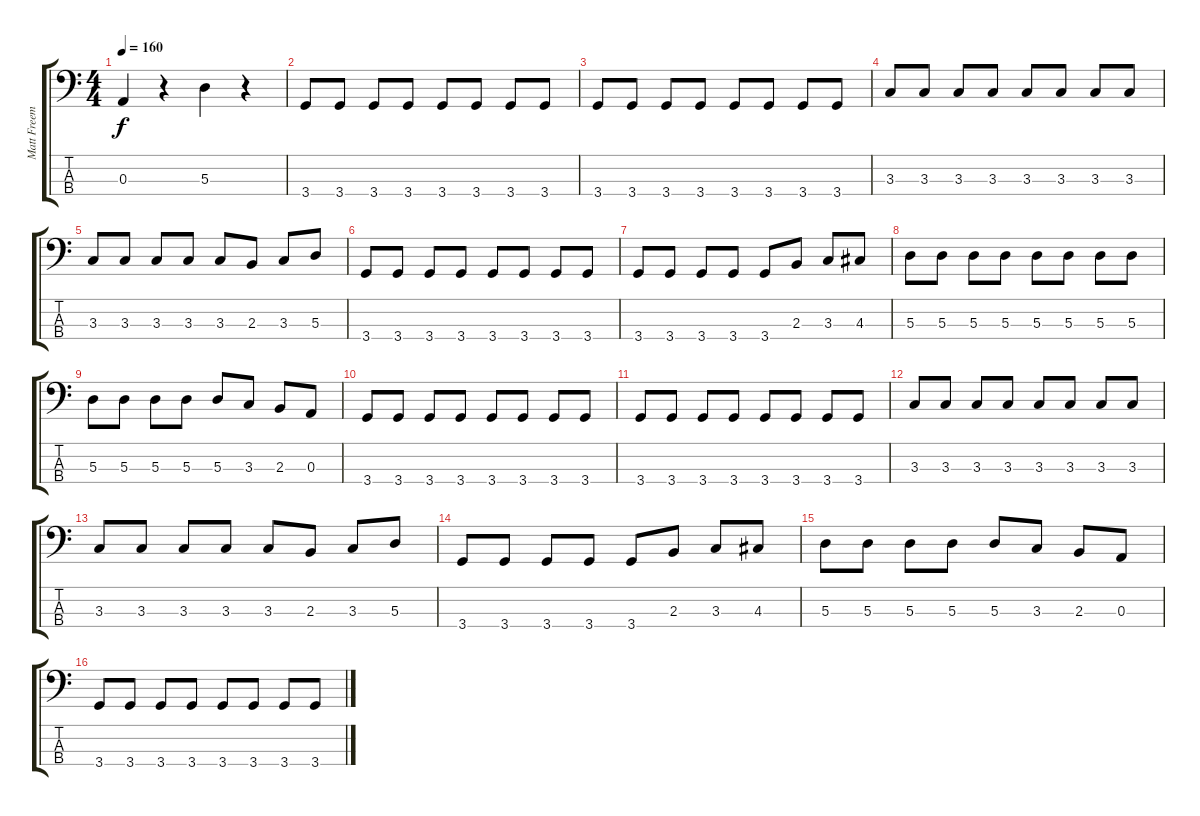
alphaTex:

\track ("Matt Freeman" "Matt Freem") {instrument electricbasspick}
\staff {score tabs}
\tuning (G2 D2 A1 E1) {hide}
\ts (4 4)
\tempo 160
\clef f4
\ks c
0.3.4{dy f} r.4 5.3.4 r.4 |
3.4.8 3.4.8 3.4.8 3.4.8 3.4.8 3.4.8 3.4.8 3.4.8 |
3.4.8 3.4.8 3.4.8 3.4.8 3.4.8 3.4.8 3.4.8 3.4.8 |
3.3.8 3.3.8 3.3.8 3.3.8 3.3.8 3.3.8 3.3.8 3.3.8 |
3.3.8 3.3.8 3.3.8 3.3.8 3.3.8 2.3.8 3.3.8 5.3.8 |
3.4.8 3.4.8 3.4.8 3.4.8 3.4.8 3.4.8 3.4.8 3.4.8 |
3.4.8 3.4.8 3.4.8 3.4.8 3.4.8 2.3.8 3.3.8 4.3.8 |
5.3.8 5.3.8 5.3.8 5.3.8 5.3.8 5.3.8 5.3.8 5.3.8 |
5.3.8 5.3.8 5.3.8 5.3.8 5.3.8 3.3.8 2.3.8 0.3.8 |
3.4.8 3.4.8 3.4.8 3.4.8 3.4.8 3.4.8 3.4.8 3.4.8 |
3.4.8 3.4.8 3.4.8 3.4.8 3.4.8 3.4.8 3.4.8 3.4.8 |
3.3.8 3.3.8 3.3.8 3.3.8 3.3.8 3.3.8 3.3.8 3.3.8 |
3.3.8 3.3.8 3.3.8 3.3.8 3.3.8 2.3.8 3.3.8 5.3.8 |
3.4.8 3.4.8 3.4.8 3.4.8 3.4.8 2.3.8 3.3.8 4.3.8 |
5.3.8 5.3.8 5.3.8 5.3.8 5.3.8 3.3.8 2.3.8 0.3.8 |
3.4.8 3.4.8 3.4.8 3.4.8 3.4.8 3.4.8 3.4.8 3.4.8
